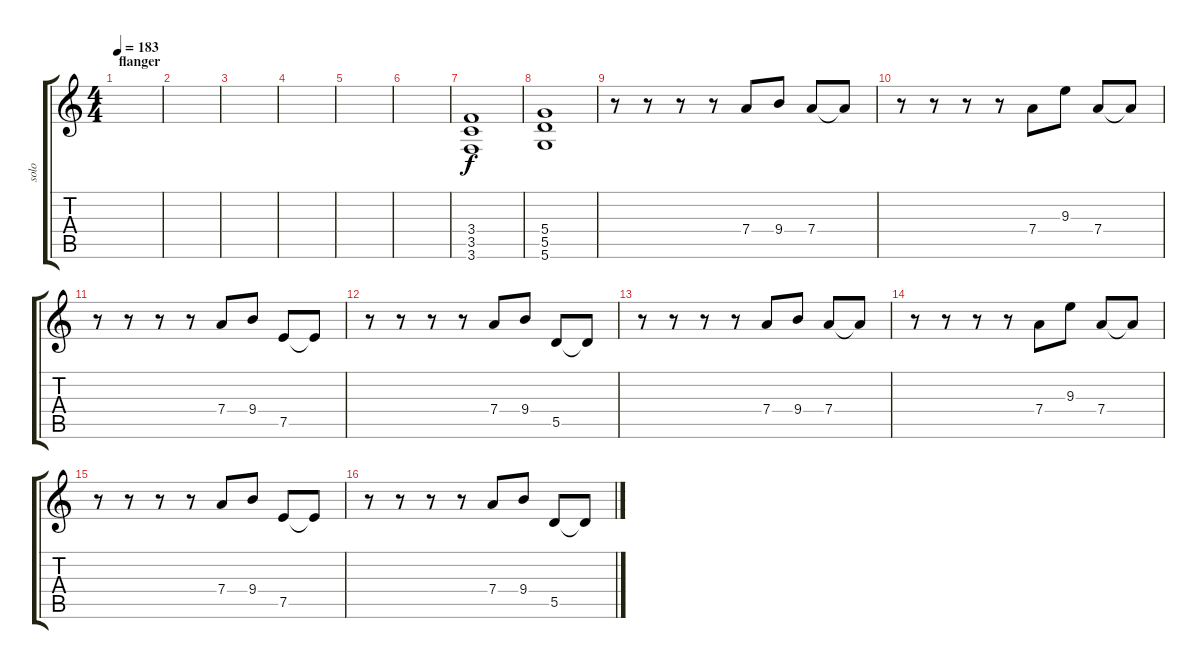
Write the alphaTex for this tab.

\track ("solo" "solo") {instrument distortionguitar}
\staff {score tabs}
\tuning (E4 B3 G3 D3 A2 D2) {hide}
\ts (4 4)
\section ("" "flanger")
\tempo 183
\clef g2
\ks c
|
|
|
|
|
|
(3.4 3.5 3.6).1 |
(5.4 5.5 5.6).1 |
r.8 r.8 r.8 r.8 7.4.8 9.4.8 7.4.8 7.4{t}.8 |
r.8 r.8 r.8 r.8 7.4.8 9.3.8 7.4.8 7.4{t}.8 |
r.8 r.8 r.8 r.8 7.4.8 9.4.8 7.5.8 7.5{t}.8 |
r.8 r.8 r.8 r.8 7.4.8 9.4.8 5.5.8 5.5{t}.8 |
r.8 r.8 r.8 r.8 7.4.8 9.4.8 7.4.8 7.4{t}.8 |
r.8 r.8 r.8 r.8 7.4.8 9.3.8 7.4.8 7.4{t}.8 |
r.8 r.8 r.8 r.8 7.4.8 9.4.8 7.5.8 7.5{t}.8 |
r.8 r.8 r.8 r.8 7.4.8 9.4.8 5.5.8 5.5{t}.8
